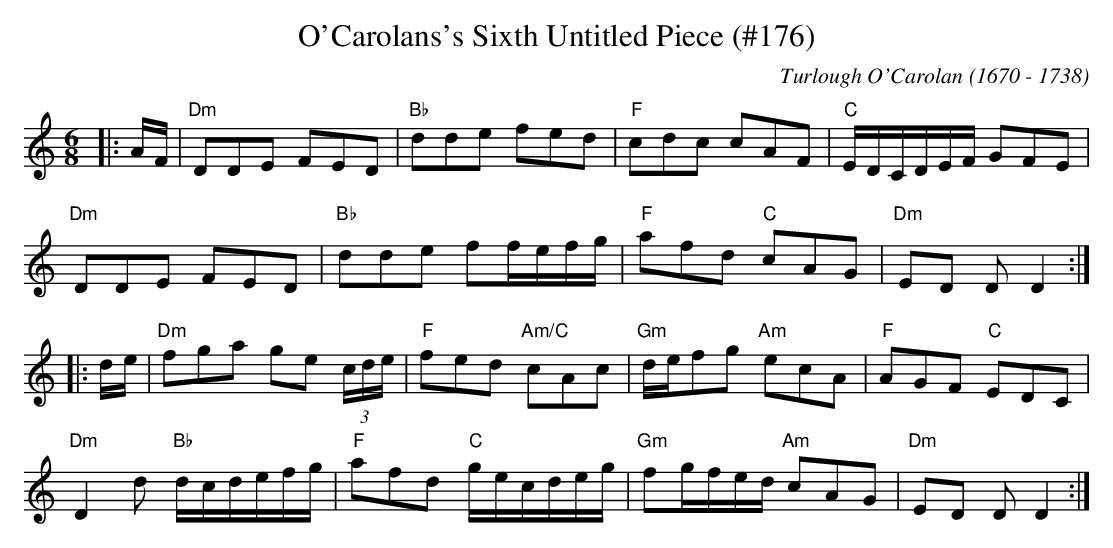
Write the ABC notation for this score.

X:1
T: O'Carolans's Sixth Untitled Piece (#176)
C: Turlough O'Carolan (1670 - 1738)
M: 6/8
L: 1/8
K: D Dorian
|: A/2F/2  | "Dm" DDE FED | "Bb" dde fed           | "F" cdc cAF     | "C" E/2D/2C/2D/2E/2F/2 GFE |
             "Dm" DDE FED | "Bb" dde ff/2e/2f/2g/2 | "F" afd "C" cAG | "Dm" ED D D2              :|
|: d/2e/2  | "Dm" fga ge  (3c/2d/2e/2 | "F" fed "Am/C" cAc | "Gm" d/2e/2fg "Am" ecA | "F" AGF "C" EDC |
"Dm" D2d "Bb" d/2c/2d/2e/2f/2g/2 | "F" afd "C" g/2e/2c/2d/2e/2g/2 | "Gm" fg/2f/2e/2d/2 "Am" cAG | "Dm" ED D D2 :|
